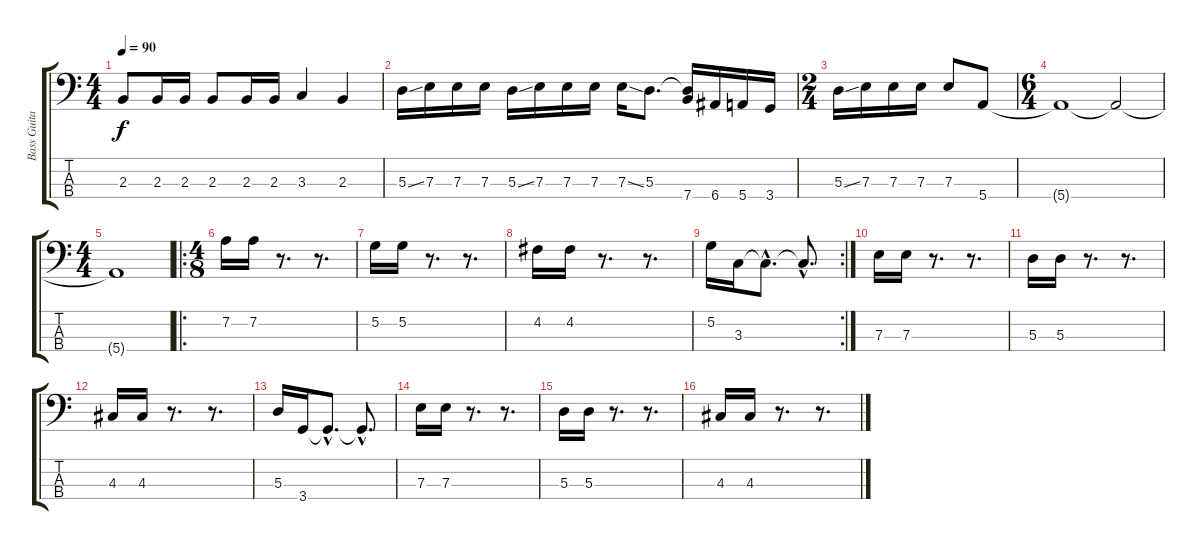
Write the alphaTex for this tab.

\track ("Bass Guitar" "Bass Guita") {instrument electricbassfinger}
\staff {score tabs}
\tuning (G2 D2 A1 E1) {hide}
\ts (4 4)
\tempo 90
\clef f4
\ks c
2.3.8{dy f} 2.3.16 2.3.16 2.3.8 2.3.16 2.3.16 3.3.4 2.3.4 |
5.3{ss}.16 7.3.16 7.3.16 7.3.16 5.3{ss}.16 7.3.16 7.3.16 7.3.16 7.3{ss}.16 5.3.8{d} (5.3{t} 7.4).16 6.4.16 5.4.16 3.4.16 |
\ts (2 4)
5.3{ss}.16 7.3.16 7.3.16 7.3.16 7.3.8 5.4.8 |
\ts (6 4)
5.4{t}.1 5.4{t}.2 |
\ts (4 4)
5.4{t}.1 |
\ro
\ts (4 8)
7.2.16 7.2.16 r.8{d} r.8{d} |
5.2.16 5.2.16 r.8{d} r.8{d} |
4.2.16 4.2.16 r.8{d} r.8{d} |
\rc 2
5.2.16 3.3.16 3.3{hac t}.8{d} 3.3{hac t}.8{d} |
7.3.16 7.3.16 r.8{d} r.8{d} |
5.3.16 5.3.16 r.8{d} r.8{d} |
4.3.16 4.3.16 r.8{d} r.8{d} |
5.3.16 3.4.16 3.4{hac t}.8{d} 3.4{hac t}.8{d} |
7.3.16 7.3.16 r.8{d} r.8{d} |
5.3.16 5.3.16 r.8{d} r.8{d} |
4.3.16 4.3.16 r.8{d} r.8{d}
